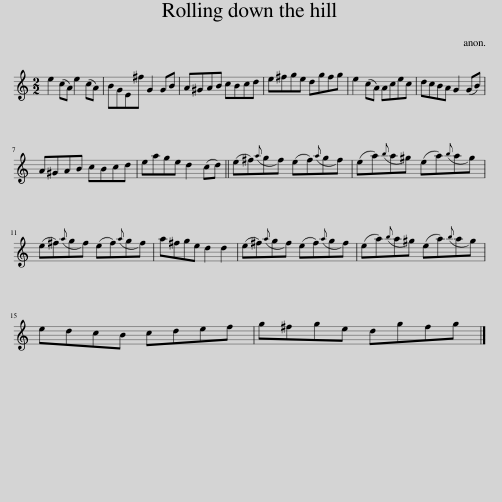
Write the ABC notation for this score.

X:1
L:1/8
M:2/2
I:linebreak $
K:C
V:1 treble
V:1
 e2 (cA) e2 (cA) | BGE^f G2 GB | A^GAB cBcd | e^fge dgfg | e2 (cA) Acec | %5
 dcBA G2 (GB) |$ A^GAB cBcd | eage d2 (cd) || (e^f)({a}gf) (ef)({a}gf) | (ea)({b}a^g) (ea)({b}ag) |$ %10
 (e^f)({a}gf) (ef)({a}gf) | a^fge d2 d2 | (e^f)({a}gf) (ef)({a}gf) | (ea)({b}a^g) (ea)({b}ag) |$ edcB cdef | %15
 g^fge dgfg |] %16
